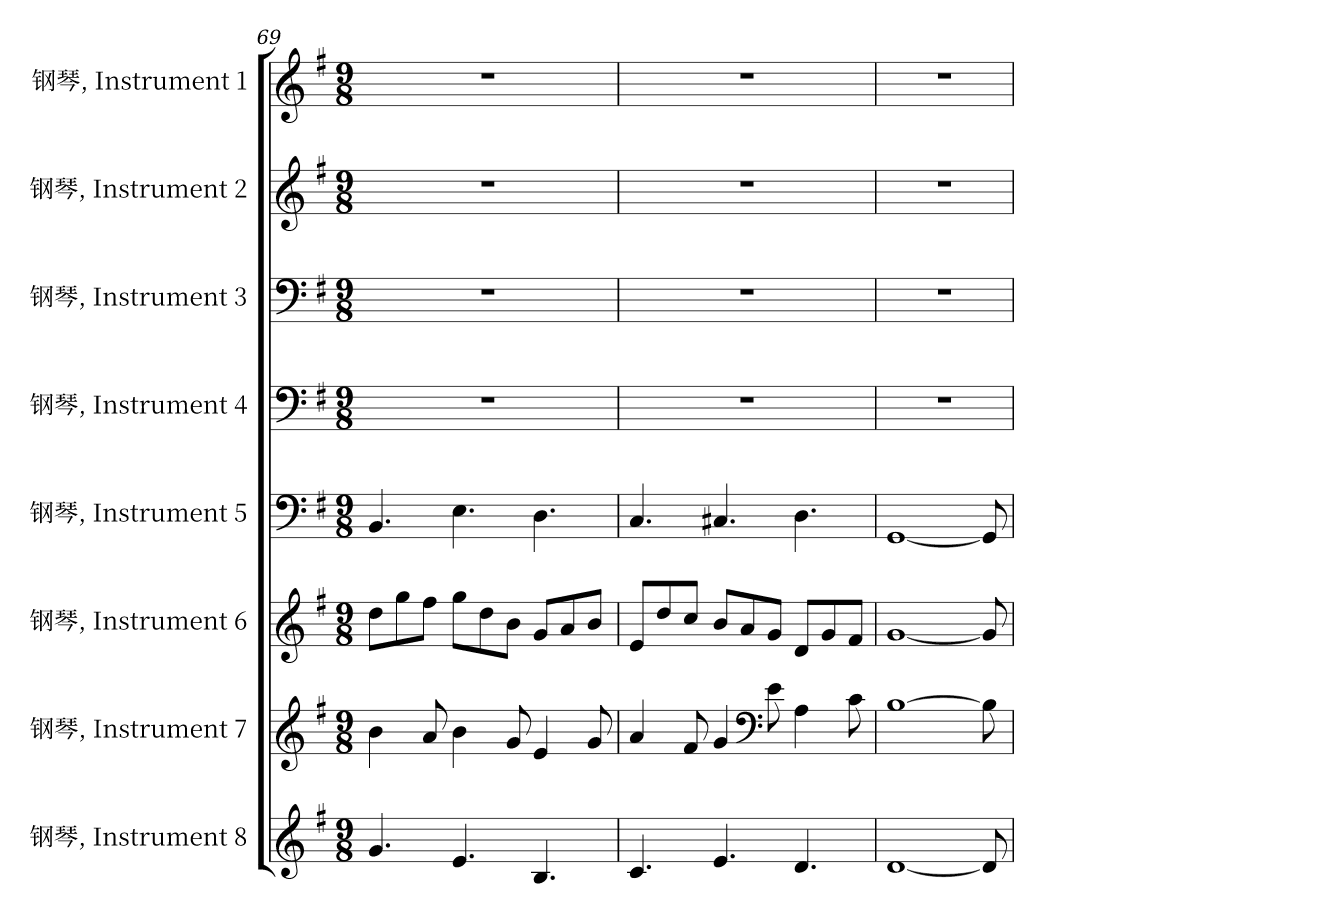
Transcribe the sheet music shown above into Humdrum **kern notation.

**kern	**kern	**kern	**kern	**kern	**kern	**kern	**kern
*part8	*part7	*part6	*part5	*part4	*part3	*part2	*part1
*staff8	*staff7	*staff6	*staff5	*staff4	*staff3	*staff2	*staff1
*I"钢琴, Instrument 8	*I"钢琴, Instrument 7	*I"钢琴, Instrument 6	*I"钢琴, Instrument 5	*I"钢琴, Instrument 4	*I"钢琴, Instrument 3	*I"钢琴, Instrument 2	*I"钢琴, Instrument 1
*clefG2	*clefG2	*clefG2	*clefF4	*clefF4	*clefF4	*clefG2	*clefG2
*k[f#]	*k[f#]	*k[f#]	*k[f#]	*k[f#]	*k[f#]	*k[f#]	*k[f#]
*M9/8	*M9/8	*M9/8	*M9/8	*M9/8	*M9/8	*M9/8	*M9/8
=69	=69	=69	=69	=69	=69	=69	=69
4.g/	4b\	8dd\L	4.BB/	8%9r	8%9r	8%9r	8%9r
.	.	8gg\	.	.	.	.	.
.	8a/	8ff#\J	.	.	.	.	.
4.e/	4b\	8gg\L	4.E\	.	.	.	.
.	.	8dd\	.	.	.	.	.
.	8g/	8b\J	.	.	.	.	.
4.B/	4e/	8g/L	4.D\	.	.	.	.
.	.	8a/	.	.	.	.	.
.	8g/	8b/J	.	.	.	.	.
=70	=70	=70	=70	=70	=70	=70	=70
4.c/	4a/	8e/L	4.C/	8%9r	8%9r	8%9r	8%9r
.	.	8dd/	.	.	.	.	.
.	8f#/	8cc/J	.	.	.	.	.
4.e/	4g/	8b/L	4.C#X/	.	.	.	.
.	.	8a/	.	.	.	.	.
*	*clefF4	*	*	*	*	*	*
.	8e\	8g/J	.	.	.	.	.
4.d/	4A\	8d/L	4.D\	.	.	.	.
.	.	8g/	.	.	.	.	.
.	8c\	8f#/J	.	.	.	.	.
=71	=71	=71	=71	=71	=71	=71	=71
[1d	[1B	[1g	[1GG	8%9r	8%9r	8%9r	8%9r
8d/]	8B\]	8g/]	8GG/]	.	.	.	.
=	=	=	=	=	=	=	=
*-	*-	*-	*-	*-	*-	*-	*-
